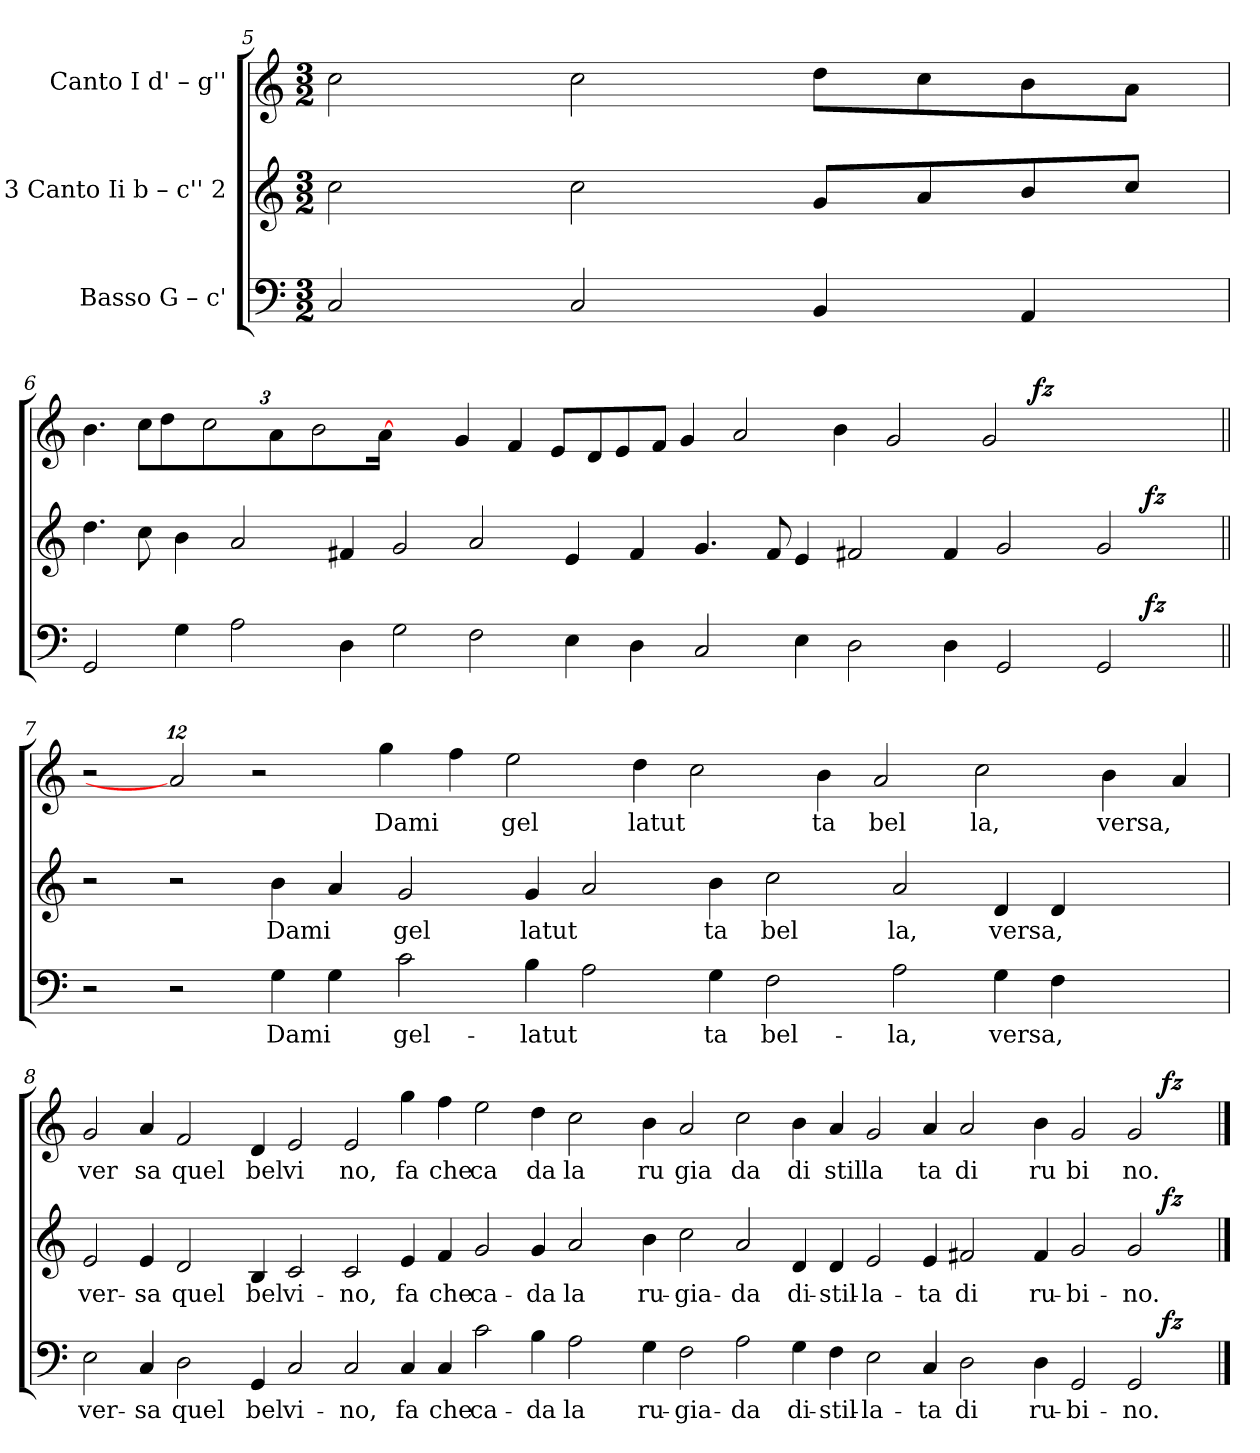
**kern	**text	**dynam	**kern	**text	**dynam	**kern	**text	**dynam
*part3	*part3	*part3	*part2	*part2	*part2	*part1	*part1	*part1
*staff3	*staff3	*staff3	*staff2	*staff2	*staff2	*staff1	*staff1	*staff1
*I"Basso  G – c'	*	*	*I"3  Canto Ii  b – c''  2	*	*	*I"Canto I  d' – g''	*	*
*clefF4	*	*	*clefG2	*	*	*clefG2	*	*
*k[]	*	*	*k[]	*	*	*k[]	*	*
*C:	*	*	*C:	*	*	*C:	*	*
*M3/2	*	*	*M3/2	*	*	*M3/2	*	*
=5	=5	=5	=5	=5	=5	=5	=5	=5
!	!LO:LY:b:cj	!	!	!LO:LY:b:cj	!	!	!LO:LY:b:cj	!
2C/	.	.	2cc\	.	.	2cc\	.	.
!	!LO:LY:b:cj	!	!	!LO:LY:b:cj	!	!	!LO:LY:b:cj	!
2C/	.	.	2cc\	.	.	2cc\	.	.
!	!LO:LY:b:cj	!	!	!LO:LY:b:cj	!	!	!LO:LY:b:cj	!
4BB/	.	.	8g/L	.	.	8dd\L	.	.
!	!	!	!	!LO:LY:b:cj	!	!	!LO:LY:b:cj	!
.	.	.	8a/	.	.	8cc\	.	.
!	!LO:LY:b:cj	!	!	!LO:LY:b:cj	!	!	!LO:LY:b:cj	!
4AA/	.	.	8b/	.	.	8b\	.	.
!	!	!	!	!LO:LY:b:cj	!	!	!LO:LY:b:cj	!
.	.	.	8cc/J	.	.	8a\J	.	.
!!LO:LB:g=z
=6	=6	=6	=6	=6	=6	=6	=6	=6
!	!LO:LY:b:cj	!	!	!LO:LY:b:cj	!	!	!LO:LY:b:cj	!
*^	*	*	*^	*	*	*^	*	*
2GG/	1ryy	.	.	4.dd\	1ryy	.	.	4.b\	1ryy	.	.
!	!	!	!	!	!	!LO:LY:b:cj	!	!	!	!LO:LY:b:cj	!
.	.	.	.	8cc\	.	.	.	12cc\L	.	.	.
!	!	!	!	!	!	!	!	!	!	!LO:LY:b:cj	!
.	.	.	.	.	.	.	.	6dd\	.	.	.
!	!	!LO:LY:b:cj	!	!	!	!LO:LY:b:cj	!	!	!	!	!
4G\	.	.	.	4b\	.	.	.	.	.	.	.
!	!	!	!	!	!	!	!	!	!	!LO:LY:b:cj	!
.	.	.	.	.	.	.	.	3cc\	.	.	.
!	!	!LO:LY:b:cj	!	!	!	!LO:LY:b:cj	!	!	!	!	!
2A\	.	.	.	2a/	.	.	.	.	.	.	.
*	*	*	*	*	*	*	*	*Xbrackettup	*	*	*
!	!	!	!	!	!	!	!	!	!	!LO:LY:b:cj	!
.	.	.	.	.	.	.	.	6a/	.	.	.
.	1ryy	.	.	.	1ryy	.	.	.	1ryy	.	.
!	!	!	!	!	!	!	!	!	!	!LO:LY:b:cj	!
.	.	.	.	.	.	.	.	3b\	.	.	.
!	!	!LO:LY:b:cj	!	!	!	!LO:LY:b:cj	!	!	!	!	!
4D\	.	.	.	4f#X/	.	.	.	.	.	.	.
!	!	!	!	!	!	!	!	!	!	!LO:LY:b:cj	!
.	.	.	.	.	.	.	.	[24a/J	.	.	.
!	!	!LO:LY:b:cj	!	!	!	!LO:LY:b:cj	!	!	!	!	!
2G\	.	.	.	2g/	.	.	.	24%11ryy	.	.	.
!	!	!	!	!	!	!	!	!	!	!LO:LY:b:cj	!
.	.	.	.	.	.	.	.	4g/	.	.	.
!	!	!LO:LY:b:cj	!	!	!	!LO:LY:b:cj	!	!	!	!	!
2F\	1ryy	.	.	2a/	1ryy	.	.	.	1ryy	.	.
!	!	!	!	!	!	!	!	!	!	!LO:LY:b:cj	!
.	.	.	.	.	.	.	.	4f/	.	.	.
!	!	!	!	!	!	!	!	!	!	!LO:LY:b:cj	!
.	.	.	.	.	.	.	.	8e/L	.	.	.
!	!	!LO:LY:b:cj	!	!	!	!LO:LY:b:cj	!	!	!	!	!
4E\	.	.	.	4e/	.	.	.	.	.	.	.
!	!	!	!	!	!	!	!	!	!	!LO:LY:b:cj	!
.	.	.	.	.	.	.	.	8d/	.	.	.
!	!	!	!	!	!	!	!	!	!	!LO:LY:b:cj	!
.	.	.	.	.	.	.	.	8e/	.	.	.
!	!	!LO:LY:b:cj	!	!	!	!LO:LY:b:cj	!	!	!	!	!
4D\	.	.	.	4f#/	.	.	.	.	.	.	.
!	!	!	!	!	!	!	!	!	!	!LO:LY:b:cj	!
.	.	.	.	.	.	.	.	8f/J	.	.	.
!	!	!	!	!	!	!	!	!	!	!LO:LY:b:cj	!
.	.	.	.	.	.	.	.	4g/	.	.	.
!	!	!LO:LY:b:cj	!	!	!	!LO:LY:b:cj	!	!	!	!	!
2C/	1ryy	.	.	4.g/	1ryy	.	.	.	1ryy	.	.
!	!	!	!	!	!	!	!	!	!	!LO:LY:b:cj	!
.	.	.	.	.	.	.	.	2a/	.	.	.
!	!	!	!	!	!	!LO:LY:b:cj	!	!	!	!	!
.	.	.	.	8f#/	.	.	.	.	.	.	.
!	!	!LO:LY:b:cj	!	!	!	!LO:LY:b:cj	!	!	!	!	!
4E\	.	.	.	4e/	.	.	.	.	.	.	.
!	!	!	!	!	!	!	!	!	!	!LO:LY:b:cj	!
.	.	.	.	.	.	.	.	4b\	.	.	.
!	!	!LO:LY:b:cj	!	!	!	!LO:LY:b:cj	!	!	!	!	!
2D\	.	.	.	2f#X/	.	.	.	.	.	.	.
!	!	!	!	!	!	!	!	!	!	!LO:LY:b:cj	!
.	.	.	.	.	.	.	.	2g/	.	.	.
.	1ryy	.	.	.	1ryy	.	.	.	2ryy	.	.
!	!	!LO:LY:b:cj	!	!	!	!LO:LY:b:cj	!	!	!	!	!
4D\	.	.	.	4f#/	.	.	.	.	.	.	.
!	!	!	!	!	!	!	!	!	!	!LO:LY:b:cj	!
.	.	.	.	.	.	.	.	2g/	.	.	.
!	!	!LO:LY:b:cj	!	!	!	!LO:LY:b:cj	!	!	!	!	!
2GG/	.	.	.	2g/	.	.	.	.	8ryy	.	.
.	.	.	.	.	.	.	.	.	64ryy	.	.
!	!	!	!	!	!	!	!	!	!	!	!LO:DY:b
.	.	.	.	.	.	.	.	.	2ryy	.	fz
.	.	.	.	.	.	.	.	24%13ryy	.	.	.
!	!	!LO:LY:b:cj	!	!	!	!LO:LY:b:cj	!	!	!	!	!
2GG/	8ryy	.	.	2g/	8ryy	.	.	.	.	.	.
.	32.ryy	.	.	.	32.ryy	.	.	.	.	.	.
.	.	.	.	.	.	.	.	.	4ryy	.	.
!	!	!	!LO:DY:b	!	!	!	!LO:DY:b	!	!	!	!
.	4ryy	.	fz	.	4ryy	.	fz	.	.	.	.
.	.	.	.	.	.	.	.	.	16..ryy	.	.
.	16ryy	.	.	.	16ryy	.	.	.	.	.	.
.	64ryy	.	.	.	64ryy	.	.	.	.	.	.
*v	*v	*	*	*	*	*	*	*v	*v	*	*
*	*	*	*v	*v	*	*	*	*	*
=7||	=7||	=7||	=7||	=7||	=7||	=7||	=7||	=7||
2r	.	.	2r	.	.	2r	.	.
2r	.	.	2r	.	.	24%11a/]	.	.
.	.	.	.	.	.	2r	.	.
!	!LO:LY:b:cj	!	!	!LO:LY:b:cj	!	!	!	!
4G\	Dami-	.	4b\	Dami	.	.	.	.
!	!LO:LY:b:cj	!	!	!LO:LY:b:cj	!	!	!	!
4G\	--	.	4a/	.	.	.	.	.
!	!	!	!	!	!	!	!LO:LY:b:cj	!
.	.	.	.	.	.	4gg\	Dami	.
!	!LO:LY:b:cj	!	!	!LO:LY:b:cj	!	!	!	!
2c\	-gel-	.	2g/	gel	.	.	.	.
!	!	!	!	!	!	!	!LO:LY:b:cj	!
.	.	.	.	.	.	4ff\	.	.
!	!	!	!	!	!	!	!LO:LY:b:cj	!
.	.	.	.	.	.	2ee\	gel	.
!	!LO:LY:b:cj	!	!	!LO:LY:b:cj	!	!	!	!
4B\	-latut-	.	4g/	latut	.	.	.	.
!	!LO:LY:b:cj	!	!	!LO:LY:b:cj	!	!	!	!
2A\	--	.	2a/	.	.	.	.	.
!	!	!	!	!	!	!	!LO:LY:b:cj	!
.	.	.	.	.	.	4dd\	latut	.
!	!	!	!	!	!	!	!LO:LY:b:cj	!
.	.	.	.	.	.	2cc\	.	.
!	!LO:LY:b:cj	!	!	!LO:LY:b:cj	!	!	!	!
4G\	-ta	.	4b\	ta	.	.	.	.
!	!LO:LY:b:cj	!	!	!LO:LY:b:cj	!	!	!	!
2F\	bel-	.	2cc\	bel	.	.	.	.
!	!	!	!	!	!	!	!LO:LY:b:cj	!
.	.	.	.	.	.	4b\	ta	.
!	!	!	!	!	!	!	!LO:LY:b:cj	!
.	.	.	.	.	.	2a/	bel	.
!	!LO:LY:b:cj	!	!	!LO:LY:b:cj	!	!	!	!
2A\	-la,	.	2a/	la,	.	.	.	.
!	!	!	!	!	!	!	!LO:LY:b:cj	!
.	.	.	.	.	.	2cc\	la,	.
!	!LO:LY:b:cj	!	!	!LO:LY:b:cj	!	!	!	!
4G\	versa,	.	4d/	versa,	.	.	.	.
!	!LO:LY:b:cj	!	!	!LO:LY:b:cj	!	!	!	!
4F\	.	.	4d/	.	.	.	.	.
!	!	!	!	!	!	!	!LO:LY:b:cj	!
.	.	.	.	.	.	4b\	versa,	.
24%11ryy	.	.	24%11ryy	.	.	.	.	.
!	!	!	!	!	!	!	!LO:LY:b:cj	!
.	.	.	.	.	.	4a/	.	.
!!LO:LB:g=z
=8	=8	=8	=8	=8	=8	=8	=8	=8
!	!LO:LY:b:cj	!	!	!LO:LY:b:cj	!	!	!LO:LY:b:cj	!
*^	*	*	*^	*	*	*^	*	*
2E\	1ryy	ver-	.	2e/	1ryy	ver-	.	2g/	1ryy	ver	.
!	!	!LO:LY:b:cj	!	!	!	!LO:LY:b:cj	!	!	!	!LO:LY:b:cj	!
4C/	.	-sa	.	4e/	.	-sa	.	4a/	.	sa	.
!	!	!LO:LY:b:cj	!	!	!	!LO:LY:b:cj	!	!	!	!LO:LY:b:cj	!
2D\	.	quel	.	2d/	.	quel	.	2f/	.	quel	.
.	1ryy	.	.	.	1ryy	.	.	.	1ryy	.	.
!	!	!LO:LY:b:cj	!	!	!	!LO:LY:b:cj	!	!	!	!LO:LY:b:cj	!
4GG/	.	bel	.	4B/	.	bel	.	4d/	.	bel	.
!	!	!LO:LY:b:cj	!	!	!	!LO:LY:b:cj	!	!	!	!LO:LY:b:cj	!
2C/	.	vi-	.	2c/	.	vi-	.	2e/	.	vi	.
!	!	!LO:LY:b:cj	!	!	!	!LO:LY:b:cj	!	!	!	!LO:LY:b:cj	!
2C/	1ryy	-no,	.	2c/	1ryy	-no,	.	2e/	1ryy	no,	.
!	!	!LO:LY:b:cj	!	!	!	!LO:LY:b:cj	!	!	!	!LO:LY:b:cj	!
4C/	.	fa	.	4e/	.	fa	.	4gg\	.	fa	.
!	!	!LO:LY:b:cj	!	!	!	!LO:LY:b:cj	!	!	!	!LO:LY:b:cj	!
4C/	.	che	.	4f/	.	che	.	4ff\	.	che	.
!	!	!LO:LY:b:cj	!	!	!	!LO:LY:b:cj	!	!	!	!LO:LY:b:cj	!
2c\	1ryy	ca-	.	2g/	1ryy	ca-	.	2ee\	1ryy	ca	.
!	!	!LO:LY:b:cj	!	!	!	!LO:LY:b:cj	!	!	!	!LO:LY:b:cj	!
4B\	.	-da	.	4g/	.	-da	.	4dd\	.	da	.
!	!	!LO:LY:b:cj	!	!	!	!LO:LY:b:cj	!	!	!	!LO:LY:b:cj	!
2A\	.	la	.	2a/	.	la	.	2cc\	.	la	.
.	1ryy	.	.	.	1ryy	.	.	.	1ryy	.	.
!	!	!LO:LY:b:cj	!	!	!	!LO:LY:b:cj	!	!	!	!LO:LY:b:cj	!
4G\	.	ru-	.	4b\	.	ru-	.	4b\	.	ru	.
!	!	!LO:LY:b:cj	!	!	!	!LO:LY:b:cj	!	!	!	!LO:LY:b:cj	!
2F\	.	-gia-	.	2cc\	.	-gia-	.	2a/	.	gia	.
!	!	!LO:LY:b:cj	!	!	!	!LO:LY:b:cj	!	!	!	!LO:LY:b:cj	!
2A\	1ryy	-da	.	2a/	1ryy	-da	.	2cc\	1ryy	da	.
!	!	!LO:LY:b:cj	!	!	!	!LO:LY:b:cj	!	!	!	!LO:LY:b:cj	!
4G\	.	di-	.	4d/	.	di-	.	4b\	.	di	.
!	!	!LO:LY:b:cj	!	!	!	!LO:LY:b:cj	!	!	!	!LO:LY:b:cj	!
4F\	.	-stil-	.	4d/	.	-stil-	.	4a/	.	stil	.
!	!	!LO:LY:b:cj	!	!	!	!LO:LY:b:cj	!	!	!	!LO:LY:b:cj	!
2E\	1ryy	-la-	.	2e/	1ryy	-la-	.	2g/	1ryy	la	.
!	!	!LO:LY:b:cj	!	!	!	!LO:LY:b:cj	!	!	!	!LO:LY:b:cj	!
4C/	.	-ta	.	4e/	.	-ta	.	4a/	.	ta	.
!	!	!LO:LY:b:cj	!	!	!	!LO:LY:b:cj	!	!	!	!LO:LY:b:cj	!
2D\	.	di	.	2f#X/	.	di	.	2a/	.	di	.
.	1ryy	.	.	.	1ryy	.	.	.	1ryy	.	.
!	!	!LO:LY:b:cj	!	!	!	!LO:LY:b:cj	!	!	!	!LO:LY:b:cj	!
4D\	.	ru-	.	4f#/	.	ru-	.	4b\	.	ru	.
!	!	!LO:LY:b:cj	!	!	!	!LO:LY:b:cj	!	!	!	!LO:LY:b:cj	!
2GG/	.	-bi-	.	2g/	.	-bi-	.	2g/	.	bi	.
!	!	!LO:LY:b:cj	!	!	!	!LO:LY:b:cj	!	!	!	!LO:LY:b:cj	!
2GG/	8ryy	-no.	.	2g/	8ryy	-no.	.	2g/	8ryy	no.	.
.	32ryy	.	.	.	32ryy	.	.	.	32ryy	.	.
!	!	!	!LO:DY:b	!	!	!	!LO:DY:b	!	!	!	!LO:DY:b
.	4ryy	.	fz	.	4ryy	.	fz	.	4ryy	.	fz
.	16.ryy	.	.	.	16.ryy	.	.	.	16.ryy	.	.
*v	*v	*	*	*	*	*	*	*v	*v	*	*
*	*	*	*v	*v	*	*	*	*	*
==	==	==	==	==	==	==	==	==
*-	*-	*-	*-	*-	*-	*-	*-	*-
